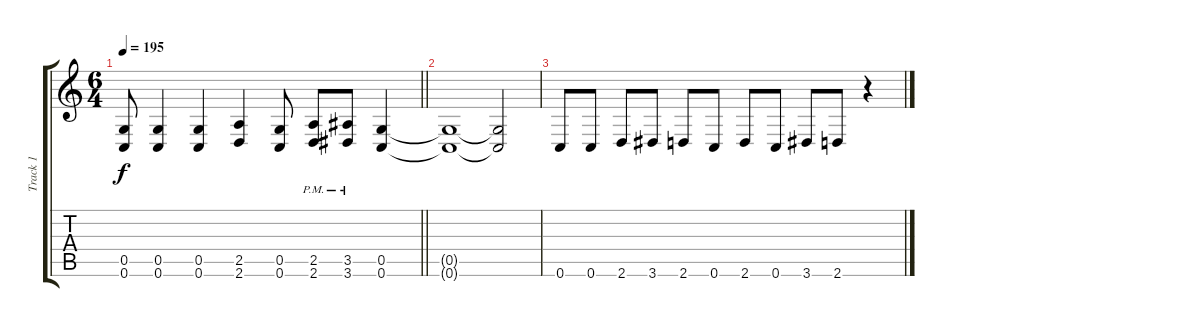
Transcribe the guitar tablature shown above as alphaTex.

\track ("Track 1" "Track 1") {instrument distortionguitar}
\staff {score tabs}
\tuning (D4 A3 F3 C3 G2 C2) {hide}
\ts (6 4)
\tempo 195
\clef g2
\barLineRight lightlight
\ks c
(0.5 0.6).8{dy f} (0.5 0.6).4 (0.5 0.6).4 (2.5 2.6).4 (0.5 0.6).8 (2.5{pm} 2.6{pm}).8 (3.5{pm} 3.6{pm}).8 (0.5 0.6).4 |
(0.5{t} 0.6{t}).1 (0.5{t} 0.6{t}).2 |
0.6.8 0.6.8 2.6.8 3.6.8 2.6.8 0.6.8 2.6.8 0.6.8 3.6.8 2.6.8 r.4
